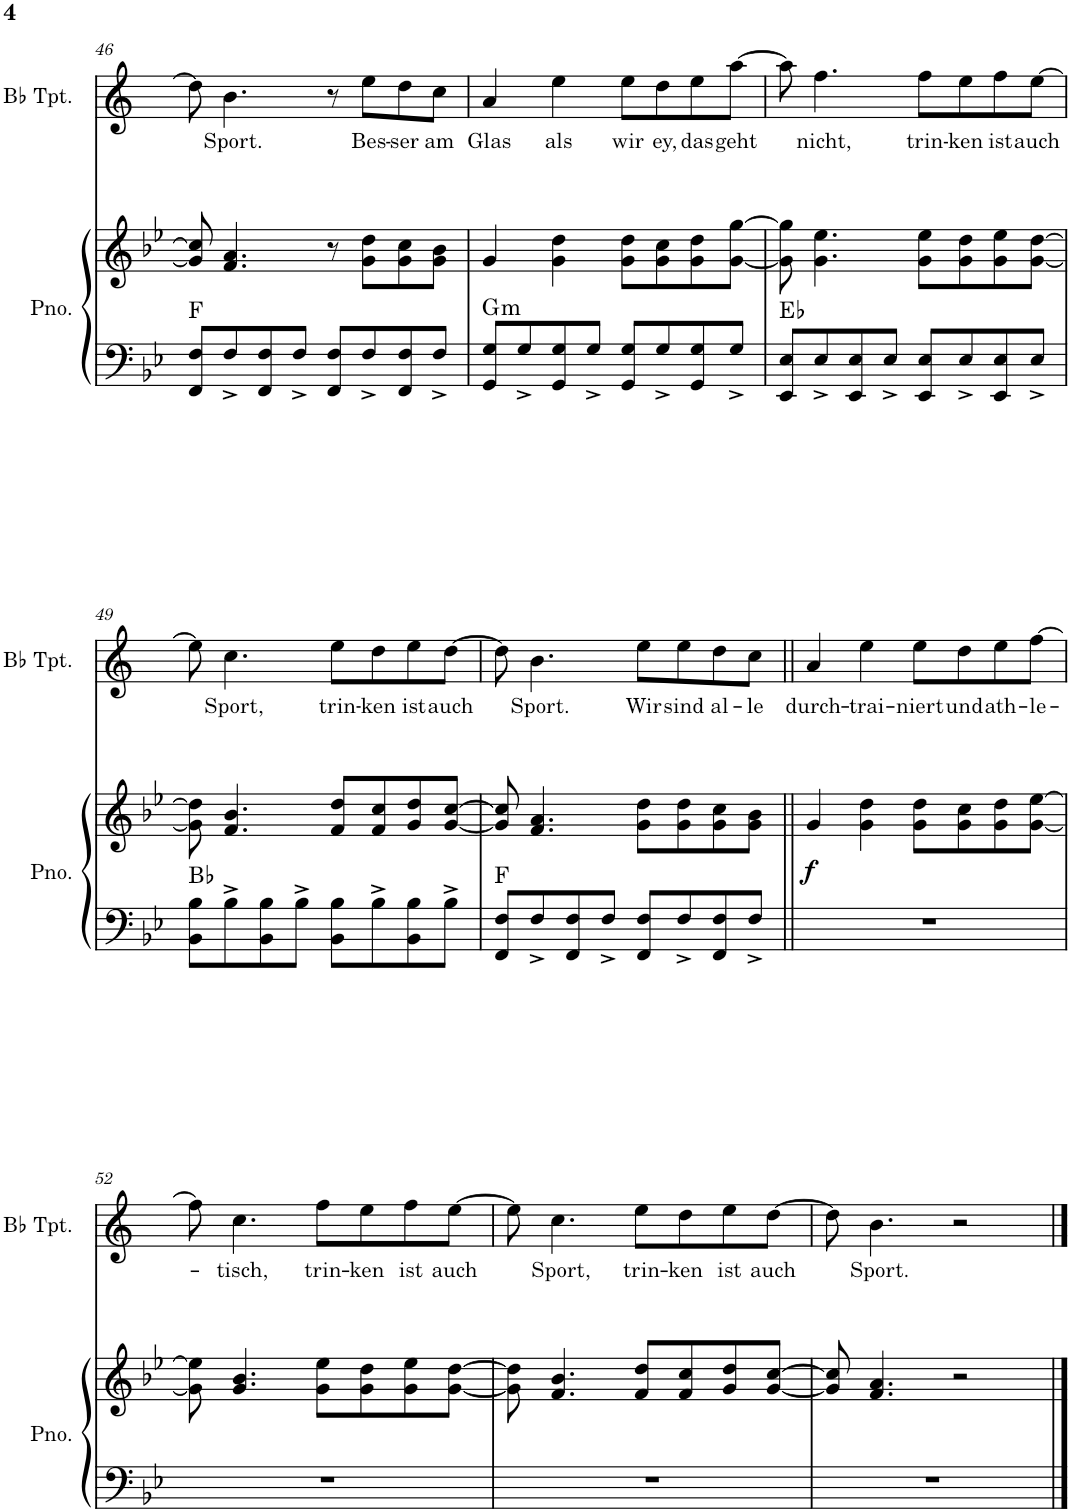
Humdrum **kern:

**kern	**kern	**dynam	**harte	**kern	**text
*part2	*part2	*part2	*part2	*part1	*part1
*staff3	*staff2	*staff2/3	*	*staff1	*staff1
*I"Piano	*	*	*	*I"Bb Trumpet	*
*I'Pno.	*	*	*	*I'Bb Tpt.	*
!!LO:PB:g=z
*clefF4	*clefG2	*	*	*clefG2	*
*	*	*	*	*Trd1c2	*
*k[b-e-]	*k[b-e-]	*	*	*k[]	*
*M4/4	*M4/4	*	*	*M4/4	*
=46	=46	=46	=46	=46	=46
8FF/ 8F/L	8g/] 8cc/]	.	F:maj	8dd\]	.
!	!	!	!	!	!LO:LY:b
8F^/	4.f/ 4.a/	.	.	4.b\	Sport.
8FF/ 8F/	.	.	.	.	.
8F^/J	.	.	.	.	.
8FF/ 8F/L	8r	.	.	8r	.
!	!	!	!	!	!LO:LY:b
8F^/	8g\ 8dd\L	.	.	8ee\L	Bes-
!	!	!	!	!	!LO:LY:b
8FF/ 8F/	8g\ 8cc\	.	.	8dd\	-ser
!	!	!	!	!	!LO:LY:b
8F^/J	8g\ 8b-\J	.	.	8cc\J	am
=47	=47	=47	=47	=47	=47
!	!	!	!LO:H:kt=m	!	!LO:LY:b
8GG/ 8G/L	4g/	.	G:min	4a/	Glas
8G^/	.	.	.	.	.
!	!	!	!	!	!LO:LY:b
8GG/ 8G/	4g\ 4dd\	.	.	4ee\	als
8G^/J	.	.	.	.	.
!	!	!	!	!	!LO:LY:b
8GG/ 8G/L	8g\ 8dd\L	.	.	8ee\L	wir
!	!	!	!	!	!LO:LY:b
8G^/	8g\ 8cc\	.	.	8dd\	ey,
!	!	!	!	!	!LO:LY:b
8GG/ 8G/	8g\ 8dd\	.	.	8ee\	das
!	!	!	!	!	!LO:LY:b
8G^/J	[8g\ [8gg\J	.	.	[8aa\J	geht
=48	=48	=48	=48	=48	=48
8EE-/ 8E-/L	8g\] 8gg\]	.	Eb:maj	8aa\]	.
!	!	!	!	!	!LO:LY:b
8E-^/	4.g\ 4.ee-\	.	.	4.ff\	nicht,
8EE-/ 8E-/	.	.	.	.	.
8E-^/J	.	.	.	.	.
!	!	!	!	!	!LO:LY:b
8EE-/ 8E-/L	8g\ 8ee-\L	.	.	8ff\L	trin-
!	!	!	!	!	!LO:LY:b
8E-^/	8g\ 8dd\	.	.	8ee\	-ken
!	!	!	!	!	!LO:LY:b
8EE-/ 8E-/	8g\ 8ee-\	.	.	8ff\	ist
!	!	!	!	!	!LO:LY:b
8E-^/J	[8g\ [8dd\J	.	.	[8ee\J	auch
!!LO:LB:g=z
=49	=49	=49	=49	=49	=49
8BB-\ 8B-\L	8g\] 8dd\]	.	Bb:maj	8ee\]	.
!	!	!	!	!	!LO:LY:b
8B-^\	4.f/ 4.b-/	.	.	4.cc\	Sport,
8BB-\ 8B-\	.	.	.	.	.
8B-^\J	.	.	.	.	.
!	!	!	!	!	!LO:LY:b
8BB-\ 8B-\L	8f/ 8dd/L	.	.	8ee\L	trin-
!	!	!	!	!	!LO:LY:b
8B-^\	8f/ 8cc/	.	.	8dd\	-ken
!	!	!	!	!	!LO:LY:b
8BB-\ 8B-\	8g/ 8dd/	.	.	8ee\	ist
!	!	!	!	!	!LO:LY:b
8B-^\J	[8g/ [8cc/J	.	.	[8dd\J	auch
=50	=50	=50	=50	=50	=50
8FF/ 8F/L	8g/] 8cc/]	.	F:maj	8dd\]	.
!	!	!	!	!	!LO:LY:b
8F^/	4.f/ 4.a/	.	.	4.b\	Sport.
8FF/ 8F/	.	.	.	.	.
8F^/J	.	.	.	.	.
!	!	!	!	!	!LO:LY:b
8FF/ 8F/L	8g\ 8dd\L	.	.	8ee\L	Wir
!	!	!	!	!	!LO:LY:b
8F^/	8g\ 8dd\	.	.	8ee\	sind
!	!	!	!	!	!LO:LY:b
8FF/ 8F/	8g\ 8cc\	.	.	8dd\	al-
!	!	!	!	!	!LO:LY:b
8F^/J	8g\ 8b-\J	.	.	8cc\J	-le
=51||	=51||	=51||	=51||	=51||	=51||
!	!	!LO:DY:b	!	!	!LO:LY:b
1r	4g/	f	.	4a/	durch-
!	!	!	!	!	!LO:LY:b
.	4g\ 4dd\	.	.	4ee\	-trai-
!	!	!	!	!	!LO:LY:b
.	8g\ 8dd\L	.	.	8ee\L	-niert
!	!	!	!	!	!LO:LY:b
.	8g\ 8cc\	.	.	8dd\	und
!	!	!	!	!	!LO:LY:b
.	8g\ 8dd\	.	.	8ee\	ath-
!	!	!	!	!	!LO:LY:b
.	[8g\ [8ee-\J	.	.	[8ff\J	-le-
!!LO:LB:g=z
=52	=52	=52	=52	=52	=52
1r	8g\] 8ee-\]	.	.	8ff\]	.
!	!	!	!	!	!LO:LY:b
.	4.g/ 4.b-/	.	.	4.cc\	-tisch,
!	!	!	!	!	!LO:LY:b
.	8g\ 8ee-\L	.	.	8ff\L	trin-
!	!	!	!	!	!LO:LY:b
.	8g\ 8dd\	.	.	8ee\	-ken
!	!	!	!	!	!LO:LY:b
.	8g\ 8ee-\	.	.	8ff\	ist
!	!	!	!	!	!LO:LY:b
.	[8g\ [8dd\J	.	.	[8ee\J	auch
=53	=53	=53	=53	=53	=53
1r	8g\] 8dd\]	.	.	8ee\]	.
!	!	!	!	!	!LO:LY:b
.	4.f/ 4.b-/	.	.	4.cc\	Sport,
!	!	!	!	!	!LO:LY:b
.	8f/ 8dd/L	.	.	8ee\L	trin-
!	!	!	!	!	!LO:LY:b
.	8f/ 8cc/	.	.	8dd\	-ken
!	!	!	!	!	!LO:LY:b
.	8g/ 8dd/	.	.	8ee\	ist
!	!	!	!	!	!LO:LY:b
.	[8g/ [8cc/J	.	.	[8dd\J	auch
=54	=54	=54	=54	=54	=54
1r	8g/] 8cc/]	.	.	8dd\]	.
!	!	!	!	!	!LO:LY:b
.	4.f/ 4.a/	.	.	4.b\	Sport.
.	2r	.	.	2r	.
==	==	==	==	==	==
*-	*-	*-	*-	*-	*-
